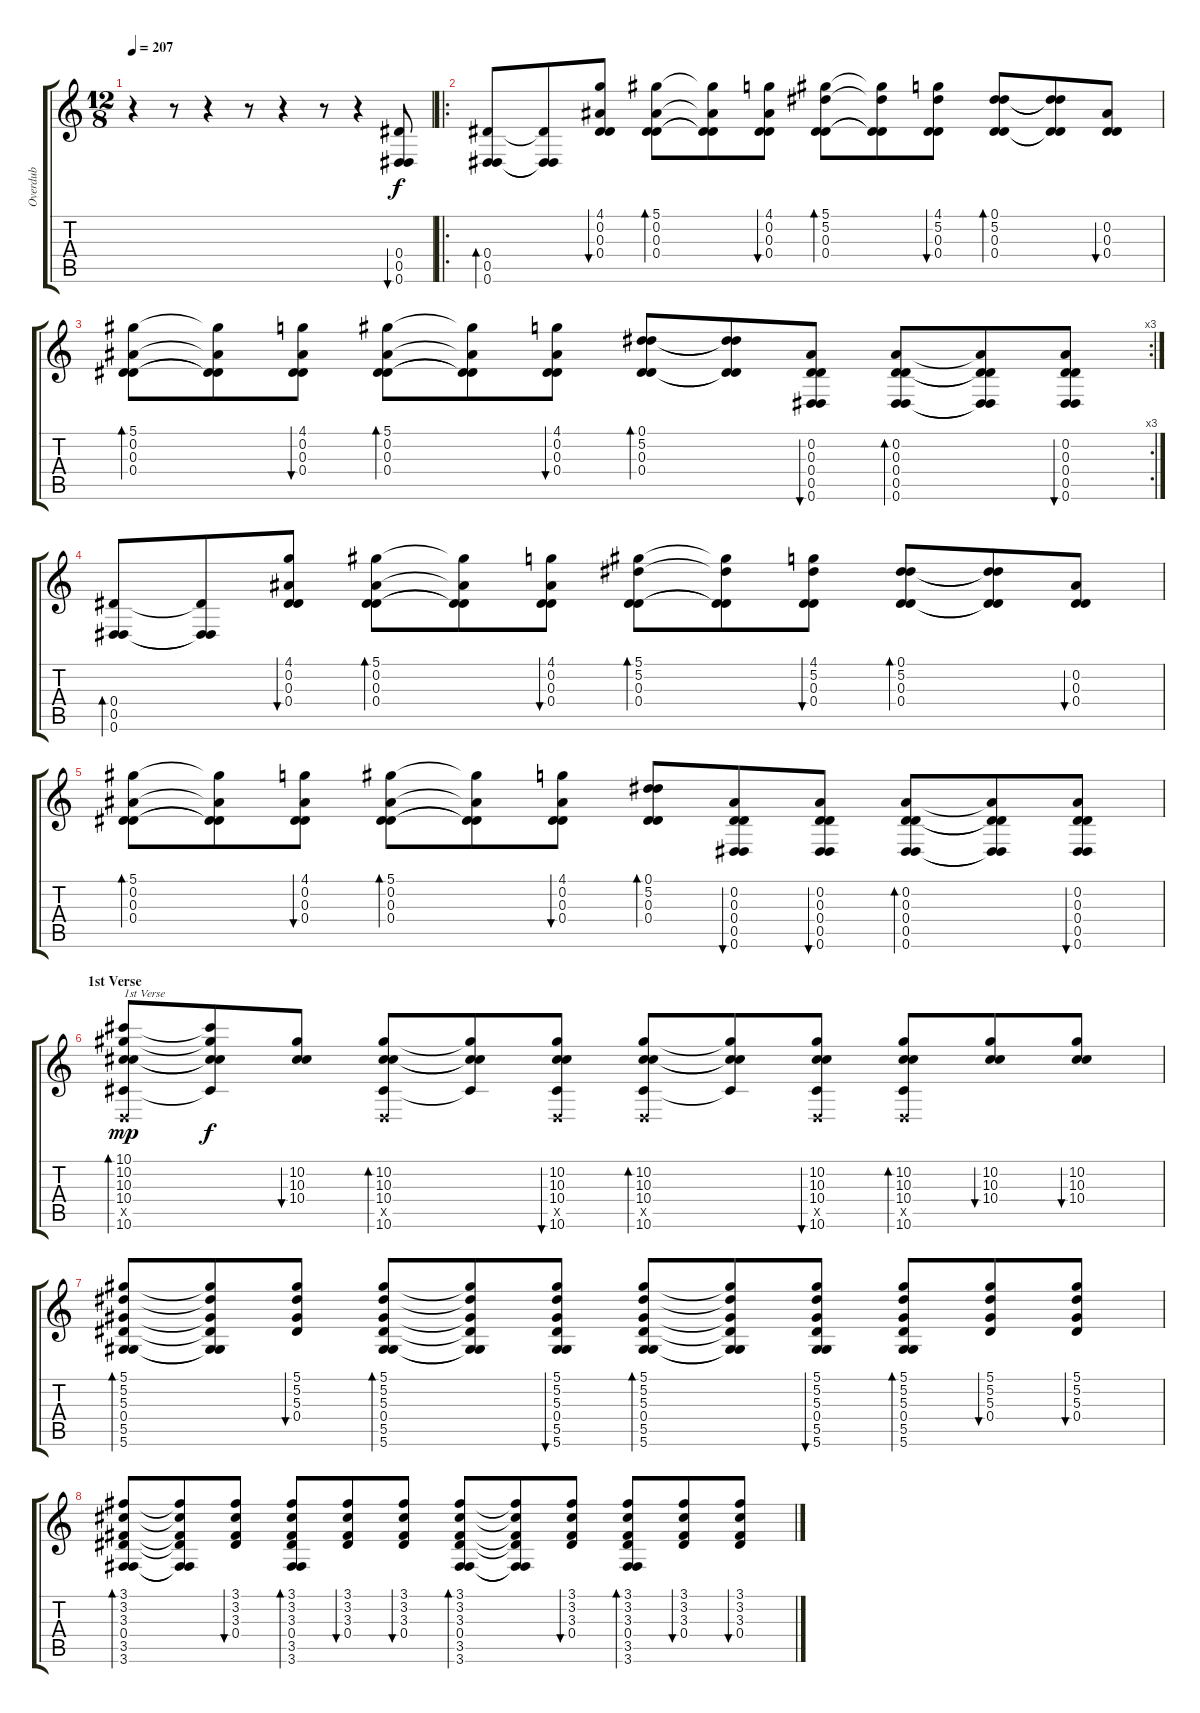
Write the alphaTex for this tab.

\track ("Overdub" "Overdub") {instrument electricguitarjazz}
\staff {score tabs}
\tuning (Eb4 Bb3 Eb3 Eb3 Eb2 Eb2) {hide}
\ts (12 8)
\tempo 207
\clef g2
\ks c
r.4{dy f instrument electricguitarjazz} r.8 r.4 r.8 r.4 r.8 r.4 (0.4 0.5 0.6).8{bu 60} |
\ro
(0.4 0.5 0.6).8{bd 60} (0.4{t} 0.5{t} 0.6{t}).8 (4.1 0.2 0.3 0.4).8{bu 60} (5.1 0.2 0.3 0.4).8{bd 60} (5.1{t} 0.2{t} 0.3{t} 0.4{t}).8 (4.1 0.2 0.3 0.4).8{bu 60} (5.1 5.2 0.3 0.4).8{bd 60} (5.1{t} 5.2{t} 0.3{t} 0.4{t}).8 (4.1 5.2 0.3 0.4).8{bu 60} (0.1 5.2 0.3 0.4).8{bd 60} (0.1{t} 5.2{t} 0.3{t} 0.4{t}).8 (0.2 0.3 0.4).8{bu 60} |
\rc 3
(5.1 0.2 0.3 0.4).8{bd 60} (5.1{t} 0.2{t} 0.3{t} 0.4{t}).8 (4.1 0.2 0.3 0.4).8{bu 60} (5.1 0.2 0.3 0.4).8{bd 60} (5.1{t} 0.2{t} 0.3{t} 0.4{t}).8 (4.1 0.2 0.3 0.4).8{bu 60} (0.1 5.2 0.3 0.4).8{bd 60} (0.1{t} 5.2{t} 0.3{t} 0.4{t}).8 (0.2 0.3 0.4 0.5 0.6).8{bu 60} (0.2 0.3 0.4 0.5 0.6).8{bd 120} (0.2{t} 0.3{t} 0.4{t} 0.5{t} 0.6{t}).8 (0.2 0.3 0.4 0.5 0.6).8{bu 120} |
(0.4 0.5 0.6).8{bd 60} (0.4{t} 0.5{t} 0.6{t}).8 (4.1 0.2 0.3 0.4).8{bu 60} (5.1 0.2 0.3 0.4).8{bd 60} (5.1{t} 0.2{t} 0.3{t} 0.4{t}).8 (4.1 0.2 0.3 0.4).8{bu 60} (5.1 5.2 0.3 0.4).8{bd 60} (5.1{t} 5.2{t} 0.3{t} 0.4{t}).8 (4.1 5.2 0.3 0.4).8{bu 60} (0.1 5.2 0.3 0.4).8{bd 120} (0.1{t} 5.2{t} 0.3{t} 0.4{t}).8 (0.2 0.3 0.4).8{bu 120} |
(5.1 0.2 0.3 0.4).8{bd 120} (5.1{t} 0.2{t} 0.3{t} 0.4{t}).8 (4.1 0.2 0.3 0.4).8{bu 60} (5.1 0.2 0.3 0.4).8{bd 120} (5.1{t} 0.2{t} 0.3{t} 0.4{t}).8 (4.1 0.2 0.3 0.4).8{bu 60} (0.1 5.2 0.3 0.4).8{bd 60} (0.2 0.3 0.4 0.5 0.6).8{bu 60} (0.2 0.3 0.4 0.5 0.6).8{bu 60} (0.2 0.3 0.4 0.5 0.6).8{bd 60} (0.2{t} 0.3{t} 0.4{t} 0.5{t} 0.6{t}).8 (0.2 0.3 0.4 0.5 0.6).8{bu 120} |
\section ("" "1st Verse")
(10.1 10.2 10.3 10.4 -1.5{x} 10.6).8{bd 60 txt "1st Verse" dy mp} (10.1{t} 10.2{t} 10.3{t} 10.4{t} 10.6{t}).8{dy f} (10.2 10.3 10.4).8{bu 60} (10.2 10.3 10.4 -1.5{x} 10.6).8{bd 60} (10.2{t} 10.3{t} 10.4{t} 10.6{t}).8 (10.2 10.3 10.4 -1.5{x} 10.6).8{bu 60} (10.2 10.3 10.4 -1.5{x} 10.6).8{bd 60} (10.2{t} 10.3{t} 10.4{t} 10.6{t}).8 (10.2 10.3 10.4 -1.5{x} 10.6).8{bu 60} (10.2 10.3 10.4 -1.5{x} 10.6).8{bd 60} (10.2 10.3 10.4).8{bu 60} (10.2 10.3 10.4).8{bu 120} |
(5.1 5.2 5.3 0.4 5.5 5.6).8{bd 60} (5.1{t} 5.2{t} 5.3{t} 0.4{t} 5.5{t} 5.6{t}).8 (5.1 5.2 5.3 0.4).8{bu 120} (5.1 5.2 5.3 0.4 5.5 5.6).8{bd 60} (5.1{t} 5.2{t} 5.3{t} 0.4{t} 5.5{t} 5.6{t}).8 (5.1 5.2 5.3 0.4 5.5 5.6).8{bu 60} (5.1 5.2 5.3 0.4 5.5 5.6).8{bd 60} (5.1{t} 5.2{t} 5.3{t} 0.4{t} 5.5{t} 5.6{t}).8 (5.1 5.2 5.3 0.4 5.5 5.6).8{bu 60} (5.1 5.2 5.3 0.4 5.5 5.6).8{bd 60} (5.1 5.2 5.3 0.4).8{bu 60} (5.1 5.2 5.3 0.4).8{bu 120} |
(3.1 3.2 3.3 0.4 3.5 3.6).8{bd 120} (3.1{t} 3.2{t} 3.3{t} 0.4{t} 3.5{t} 3.6{t}).8 (3.1 3.2 3.3 0.4).8{bu 120} (3.1 3.2 3.3 0.4 3.5 3.6).8{bd 60} (3.1 3.2 3.3 0.4).8{bu 60} (3.1 3.2 3.3 0.4).8{bu 60} (3.1 3.2 3.3 0.4 3.5 3.6).8{bd 60} (3.1{t} 3.2{t} 3.3{t} 0.4{t} 3.5{t} 3.6{t}).8 (3.1 3.2 3.3 0.4).8{bu 120} (3.1 3.2 3.3 0.4 3.5 3.6).8{bd 60} (3.1 3.2 3.3 0.4).8{bu 60} (3.1 3.2 3.3 0.4).8{bu 60}
